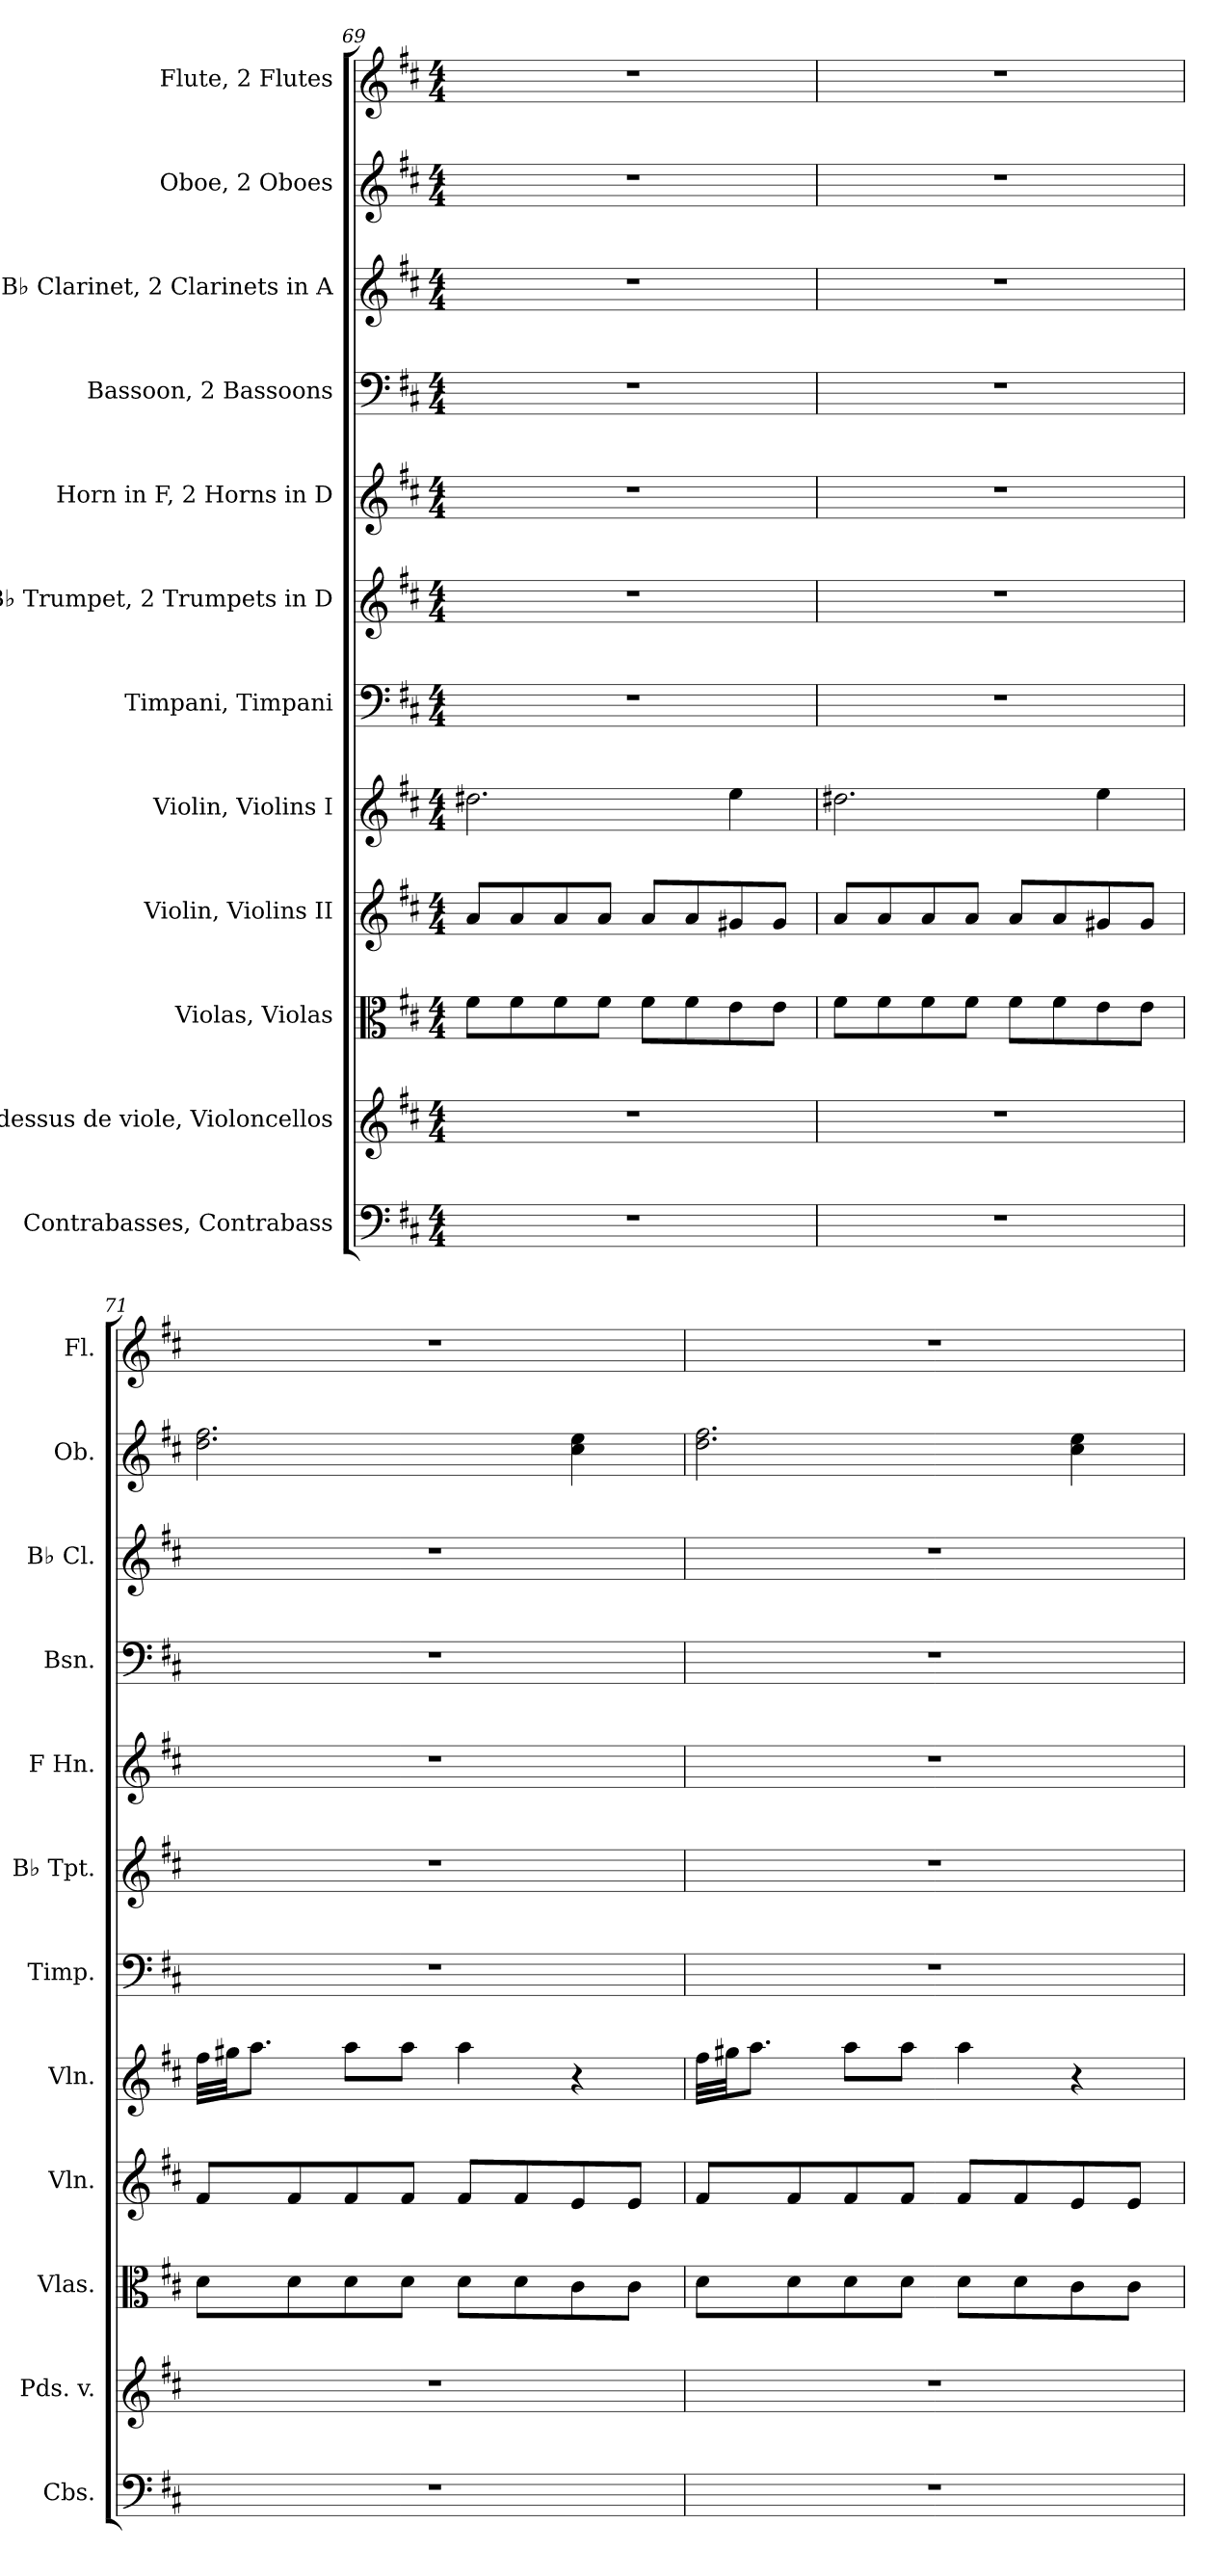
**kern	**kern	**kern	**kern	**kern	**kern	**kern	**kern	**kern	**kern	**kern	**kern
*part12	*part11	*part10	*part9	*part8	*part7	*part6	*part5	*part4	*part3	*part2	*part1
*staff12	*staff11	*staff10	*staff9	*staff8	*staff7	*staff6	*staff5	*staff4	*staff3	*staff2	*staff1
*I"Contrabasses, Contrabass	*I"Pardessus de viole, Violoncellos	*I"Violas, Violas	*I"Violin, Violins II	*I"Violin, Violins I	*I"Timpani, Timpani	*I"B♭ Trumpet, 2 Trumpets in D	*I"Horn in F, 2 Horns in D	*I"Bassoon, 2 Bassoons	*I"B♭ Clarinet, 2 Clarinets in A	*I"Oboe, 2 Oboes	*I"Flute, 2 Flutes
*I'Cbs.	*I'Pds. v.	*I'Vlas.	*I'Vln.	*I'Vln.	*I'Timp.	*I'B♭ Tpt.	*I'F Hn.	*I'Bsn.	*I'B♭ Cl.	*I'Ob.	*I'Fl.
!!LO:PB:g=z
*clefF4	*clefG2	*clefC3	*clefG2	*clefG2	*clefF4	*clefG2	*clefG2	*clefF4	*clefG2	*clefG2	*clefG2
*ITrd7c12	*	*	*	*	*	*ITrd1c2	*ITrd4c7	*	*ITrd1c2	*	*
*k[f#c#]	*k[f#c#]	*k[f#c#]	*k[f#c#]	*k[f#c#]	*k[f#c#]	*k[]	*k[f#]	*k[f#c#]	*k[]	*k[f#c#]	*k[f#c#]
*M4/4	*M4/4	*M4/4	*M4/4	*M4/4	*M4/4	*M4/4	*M4/4	*M4/4	*M4/4	*M4/4	*M4/4
=69	=69	=69	=69	=69	=69	=69	=69	=69	=69	=69	=69
1r	1r	8f#\L	8a/L	2.dd#X\	1r	1r	1r	1r	1r	1r	1r
.	.	8f#\	8a/	.	.	.	.	.	.	.	.
.	.	8f#\	8a/	.	.	.	.	.	.	.	.
.	.	8f#\J	8a/J	.	.	.	.	.	.	.	.
.	.	8f#\L	8a/L	.	.	.	.	.	.	.	.
.	.	8f#\	8a/	.	.	.	.	.	.	.	.
.	.	8e\	8g#X/	4ee\	.	.	.	.	.	.	.
.	.	8e\J	8g#/J	.	.	.	.	.	.	.	.
=70	=70	=70	=70	=70	=70	=70	=70	=70	=70	=70	=70
1r	1r	8f#\L	8a/L	2.dd#X\	1r	1r	1r	1r	1r	1r	1r
.	.	8f#\	8a/	.	.	.	.	.	.	.	.
.	.	8f#\	8a/	.	.	.	.	.	.	.	.
.	.	8f#\J	8a/J	.	.	.	.	.	.	.	.
.	.	8f#\L	8a/L	.	.	.	.	.	.	.	.
.	.	8f#\	8a/	.	.	.	.	.	.	.	.
.	.	8e\	8g#X/	4ee\	.	.	.	.	.	.	.
.	.	8e\J	8g#/J	.	.	.	.	.	.	.	.
=71	=71	=71	=71	=71	=71	=71	=71	=71	=71	=71	=71
1r	1r	8d\L	8f#/L	32ff#\LLL	1r	1r	1r	1r	1r	2.dd\ 2.ff#\	1r
.	.	.	.	32gg#X\JJ	.	.	.	.	.	.	.
.	.	.	.	8.aa\J	.	.	.	.	.	.	.
.	.	8d\	8f#/	.	.	.	.	.	.	.	.
.	.	8d\	8f#/	8aa\L	.	.	.	.	.	.	.
.	.	8d\J	8f#/J	8aa\J	.	.	.	.	.	.	.
.	.	8d\L	8f#/L	4aa\	.	.	.	.	.	.	.
.	.	8d\	8f#/	.	.	.	.	.	.	.	.
.	.	8c#\	8e/	4r	.	.	.	.	.	4cc#\ 4ee\	.
.	.	8c#\J	8e/J	.	.	.	.	.	.	.	.
!!LO:PB:g=z
=72	=72	=72	=72	=72	=72	=72	=72	=72	=72	=72	=72
1r	1r	8d\L	8f#/L	32ff#\LLL	1r	1r	1r	1r	1r	2.dd\ 2.ff#\	1r
.	.	.	.	32gg#X\JJ	.	.	.	.	.	.	.
.	.	.	.	8.aa\J	.	.	.	.	.	.	.
.	.	8d\	8f#/	.	.	.	.	.	.	.	.
.	.	8d\	8f#/	8aa\L	.	.	.	.	.	.	.
.	.	8d\J	8f#/J	8aa\J	.	.	.	.	.	.	.
.	.	8d\L	8f#/L	4aa\	.	.	.	.	.	.	.
.	.	8d\	8f#/	.	.	.	.	.	.	.	.
.	.	8c#\	8e/	4r	.	.	.	.	.	4cc#\ 4ee\	.
.	.	8c#\J	8e/J	.	.	.	.	.	.	.	.
=	=	=	=	=	=	=	=	=	=	=	=
*-	*-	*-	*-	*-	*-	*-	*-	*-	*-	*-	*-
